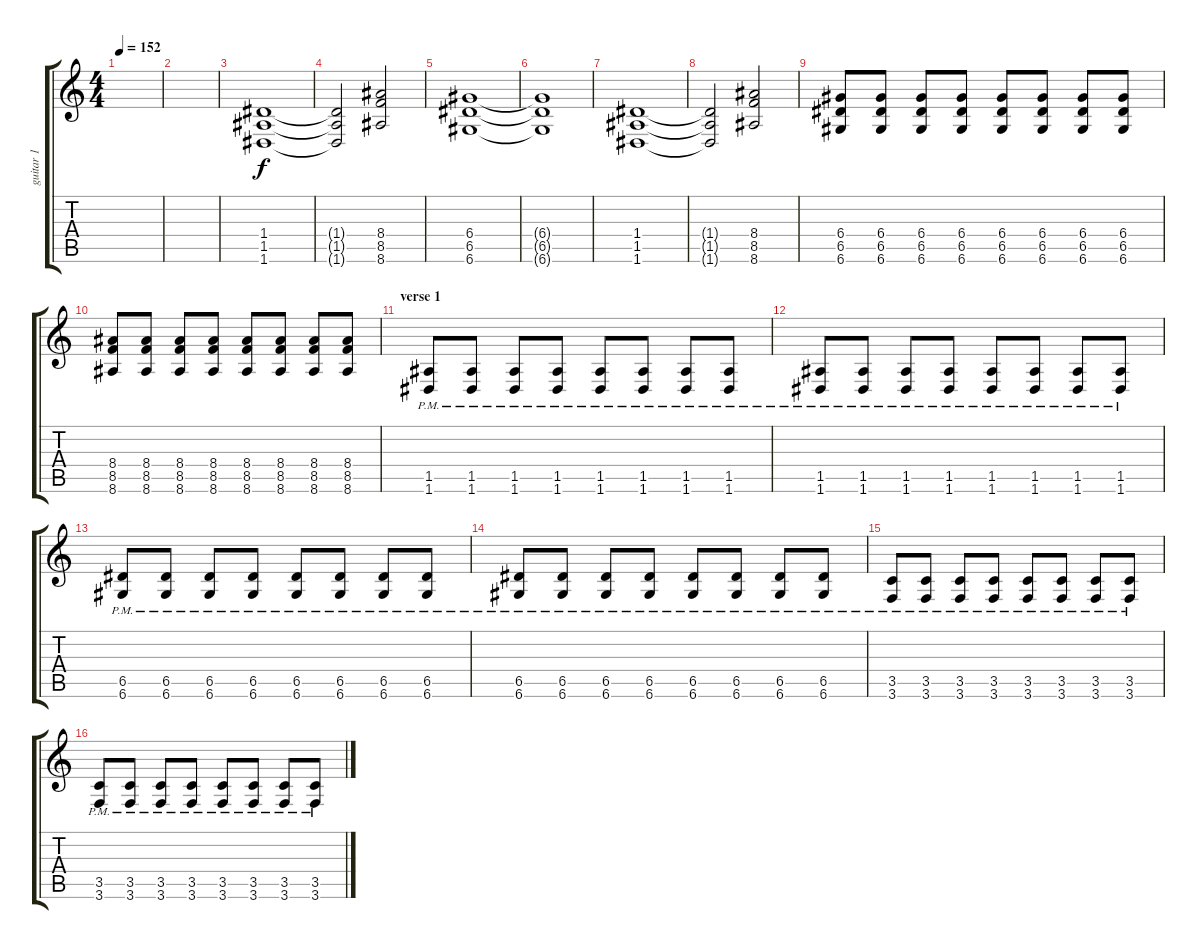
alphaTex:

\track ("guitar 1" "guitar 1") {instrument distortionguitar}
\staff {score tabs}
\tuning (E4 B3 G3 D3 A2 D2) {hide}
\ts (4 4)
\tempo 152
\clef g2
\ks c
|
|
(1.4 1.5 1.6).1 |
(1.4{t} 1.5{t} 1.6{t}).2 (8.4 8.5 8.6).2 |
(6.4 6.5 6.6).1 |
(6.4{t} 6.5{t} 6.6{t}).1 |
(1.4 1.5 1.6).1 |
(1.4{t} 1.5{t} 1.6{t}).2 (8.4 8.5 8.6).2 |
(6.4 6.5 6.6).8 (6.4 6.5 6.6).8 (6.4 6.5 6.6).8 (6.4 6.5 6.6).8 (6.4 6.5 6.6).8 (6.4 6.5 6.6).8 (6.4 6.5 6.6).8 (6.4 6.5 6.6).8 |
(8.4 8.5 8.6).8 (8.4 8.5 8.6).8 (8.4 8.5 8.6).8 (8.4 8.5 8.6).8 (8.4 8.5 8.6).8 (8.4 8.5 8.6).8 (8.4 8.5 8.6).8 (8.4 8.5 8.6).8 |
\section ("" "verse 1")
(1.5{pm} 1.6{pm}).8 (1.5{pm} 1.6{pm}).8 (1.5{pm} 1.6{pm}).8 (1.5{pm} 1.6{pm}).8 (1.5{pm} 1.6{pm}).8 (1.5{pm} 1.6{pm}).8 (1.5{pm} 1.6{pm}).8 (1.5{pm} 1.6{pm}).8 |
(1.5{pm} 1.6{pm}).8 (1.5{pm} 1.6{pm}).8 (1.5{pm} 1.6{pm}).8 (1.5{pm} 1.6{pm}).8 (1.5{pm} 1.6{pm}).8 (1.5{pm} 1.6{pm}).8 (1.5{pm} 1.6{pm}).8 (1.5{pm} 1.6{pm}).8 |
(6.5{pm} 6.6{pm}).8 (6.5{pm} 6.6{pm}).8 (6.5{pm} 6.6{pm}).8 (6.5{pm} 6.6{pm}).8 (6.5{pm} 6.6{pm}).8 (6.5{pm} 6.6{pm}).8 (6.5{pm} 6.6{pm}).8 (6.5{pm} 6.6{pm}).8 |
(6.5{pm} 6.6{pm}).8 (6.5{pm} 6.6{pm}).8 (6.5{pm} 6.6{pm}).8 (6.5{pm} 6.6{pm}).8 (6.5{pm} 6.6{pm}).8 (6.5{pm} 6.6{pm}).8 (6.5{pm} 6.6{pm}).8 (6.5{pm} 6.6{pm}).8 |
(3.5{pm} 3.6{pm}).8 (3.5{pm} 3.6{pm}).8 (3.5{pm} 3.6{pm}).8 (3.5{pm} 3.6{pm}).8 (3.5{pm} 3.6{pm}).8 (3.5{pm} 3.6{pm}).8 (3.5{pm} 3.6{pm}).8 (3.5{pm} 3.6{pm}).8 |
(3.5{pm} 3.6{pm}).8 (3.5{pm} 3.6{pm}).8 (3.5{pm} 3.6{pm}).8 (3.5{pm} 3.6{pm}).8 (3.5{pm} 3.6{pm}).8 (3.5{pm} 3.6{pm}).8 (3.5{pm} 3.6{pm}).8 (3.5{pm} 3.6{pm}).8
